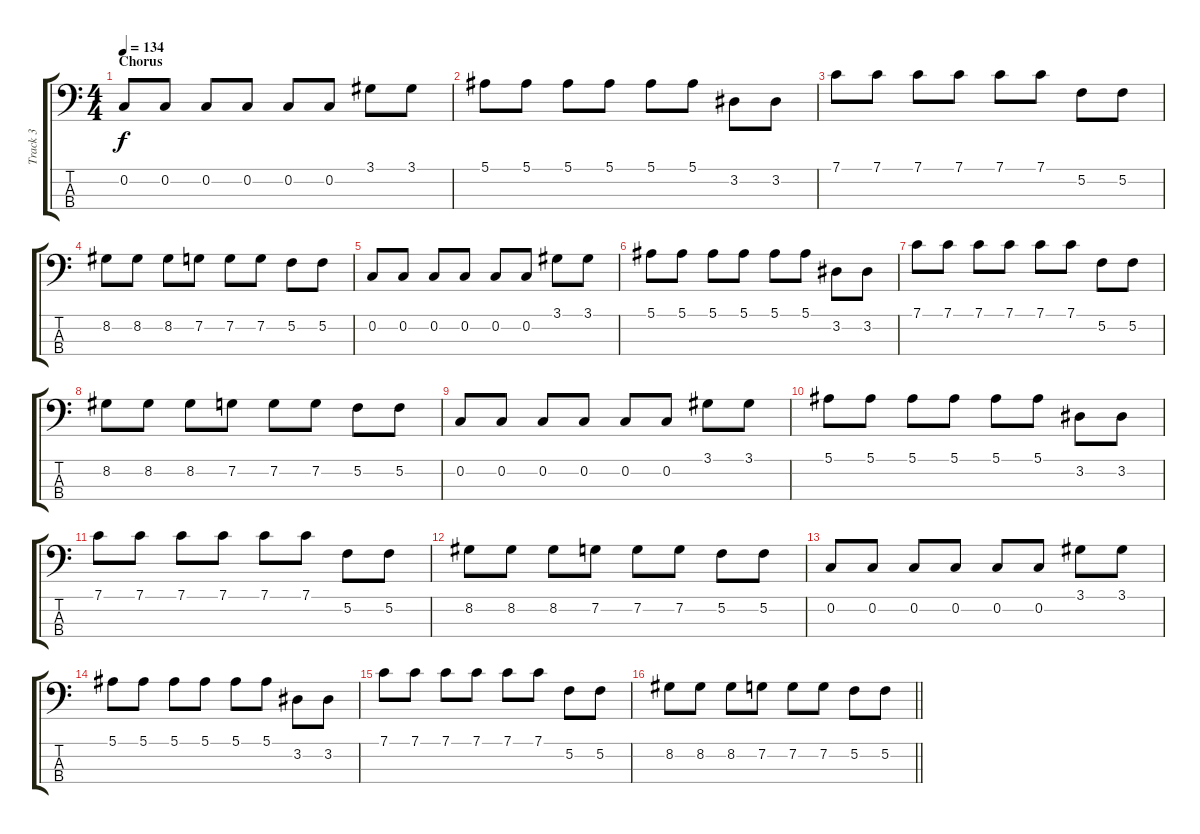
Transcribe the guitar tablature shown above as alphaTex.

\track ("Track 3" "Track 3") {instrument electricbassfinger}
\staff {score tabs}
\tuning (F2 C2 G1 C1) {hide}
\ts (4 4)
\section ("" "Chorus")
\tempo 134
\clef f4
\ks c
0.2.8{dy f} 0.2.8 0.2.8 0.2.8 0.2.8 0.2.8 3.1.8 3.1.8 |
5.1.8 5.1.8 5.1.8 5.1.8 5.1.8 5.1.8 3.2.8 3.2.8 |
7.1.8 7.1.8 7.1.8 7.1.8 7.1.8 7.1.8 5.2.8 5.2.8 |
8.2.8 8.2.8 8.2.8 7.2.8 7.2.8 7.2.8 5.2.8 5.2.8 |
0.2.8 0.2.8 0.2.8 0.2.8 0.2.8 0.2.8 3.1.8 3.1.8 |
5.1.8 5.1.8 5.1.8 5.1.8 5.1.8 5.1.8 3.2.8 3.2.8 |
7.1.8 7.1.8 7.1.8 7.1.8 7.1.8 7.1.8 5.2.8 5.2.8 |
8.2.8 8.2.8 8.2.8 7.2.8 7.2.8 7.2.8 5.2.8 5.2.8 |
0.2.8 0.2.8 0.2.8 0.2.8 0.2.8 0.2.8 3.1.8 3.1.8 |
5.1.8 5.1.8 5.1.8 5.1.8 5.1.8 5.1.8 3.2.8 3.2.8 |
7.1.8 7.1.8 7.1.8 7.1.8 7.1.8 7.1.8 5.2.8 5.2.8 |
8.2.8 8.2.8 8.2.8 7.2.8 7.2.8 7.2.8 5.2.8 5.2.8 |
0.2.8 0.2.8 0.2.8 0.2.8 0.2.8 0.2.8 3.1.8 3.1.8 |
5.1.8 5.1.8 5.1.8 5.1.8 5.1.8 5.1.8 3.2.8 3.2.8 |
7.1.8 7.1.8 7.1.8 7.1.8 7.1.8 7.1.8 5.2.8 5.2.8 |
\barLineRight lightlight
8.2.8 8.2.8 8.2.8 7.2.8 7.2.8 7.2.8 5.2.8 5.2.8
